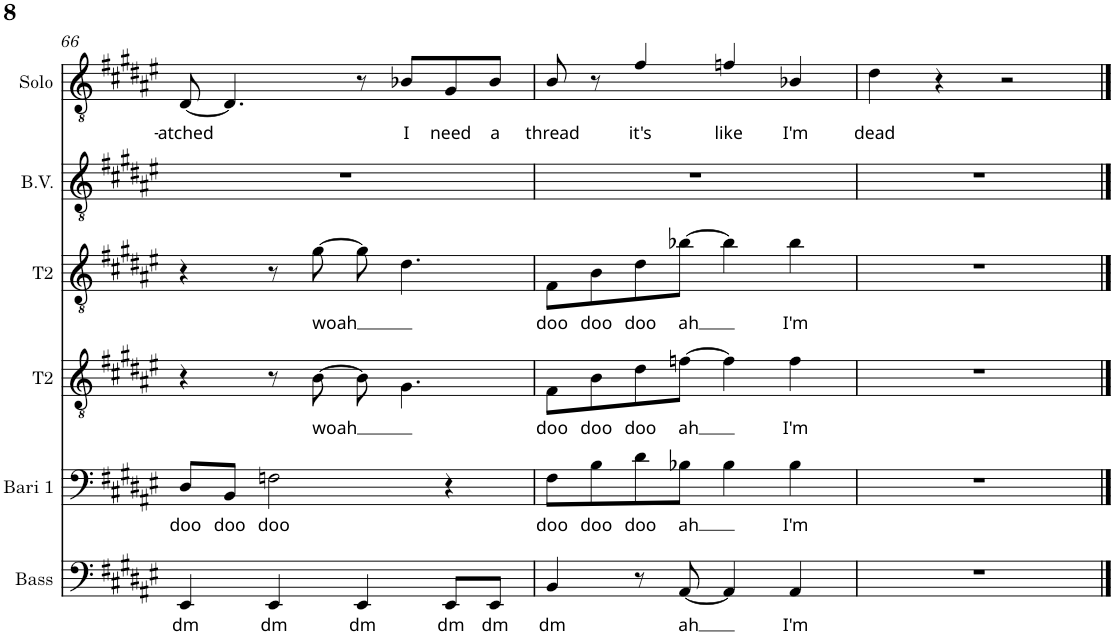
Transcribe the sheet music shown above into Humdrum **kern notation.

**kern	**text	**kern	**text	**kern	**text	**kern	**text	**kern	**kern	**text
*part6	*part6	*part5	*part5	*part4	*part4	*part3	*part3	*part2	*part1	*part1
*staff6	*staff6	*staff5	*staff5	*staff4	*staff4	*staff3	*staff3	*staff2	*staff1	*staff1
*I"Bass Guitar	*	*I"Baritone 1	*	*I"Tenor 2	*	*I"Tenor 1	*	*I"Backing Vocals	*I"Solo	*
*I'Bass	*	*I'Bari 1	*	*I'T2	*	*I'T2	*	*I'B.V.	*I'Solo	*
!!LO:PB:g=z
*clefF4	*	*clefF4	*	*clefGv2	*	*clefGv2	*	*clefGv2	*clefGv2	*
*Trd7c12	*	*	*	*	*	*	*	*	*	*
*k[f#c#g#d#a#e#]	*	*k[f#c#g#d#a#e#]	*	*k[f#c#g#d#a#e#]	*	*k[f#c#g#d#a#e#]	*	*k[f#c#g#d#a#e#]	*k[f#c#g#d#a#e#]	*
*M4/4	*	*M4/4	*	*M4/4	*	*M4/4	*	*M4/4	*M4/4	*
=66	=66	=66	=66	=66	=66	=66	=66	=66	=66	=66
!	!LO:LY:b	!	!LO:LY:b	!	!	!	!	!	!	!LO:LY:b
4EE#/	dm	8D#/L	doo	4r	.	4r	.	1r	[8D#/	-atched
!	!	!	!LO:LY:b	!	!	!	!	!	!	!
.	.	8BB/J	doo	.	.	.	.	.	4.D#/]	.
!	!LO:LY:b	!	!LO:LY:b	!	!	!	!	!	!	!
4EE#/	dm	2Fn\	doo	8r	.	8r	.	.	.	.
!	!	!	!	!	!LO:LY:b	!	!LO:LY:b	!	!	!
.	.	.	.	[8B\	woah	[8g#\	woah	.	.	.
!	!LO:LY:b	!	!	!	!	!	!	!	!	!
4EE#/	dm	.	.	8B\]	.	8g#\]	.	.	8r	.
!	!	!	!	!	!	!	!	!	!	!LO:LY:b
.	.	.	.	4.G#\	.	4.d#\	.	.	8B-X/L	I
!	!LO:LY:b	!	!	!	!	!	!	!	!	!LO:LY:b
8EE#/L	dm	4r	.	.	.	.	.	.	8G#/	need
!	!LO:LY:b	!	!	!	!	!	!	!	!	!LO:LY:b
8EE#/J	dm	.	.	.	.	.	.	.	8B-/J	a
=67	=67	=67	=67	=67	=67	=67	=67	=67	=67	=67
!	!LO:LY:b	!	!LO:LY:b	!	!LO:LY:b	!	!LO:LY:b	!	!	!LO:LY:b
4BB/	dm	8F#\L	doo	8F#\L	doo	8F#\L	doo	1r	8B/	thread
!	!	!	!LO:LY:b	!	!LO:LY:b	!	!LO:LY:b	!	!	!
.	.	8B\	doo	8B\	doo	8B\	doo	.	8r	.
!	!	!	!LO:LY:b	!	!LO:LY:b	!	!LO:LY:b	!	!	!LO:LY:b
8r	.	8d#\	doo	8d#\	doo	8d#\	doo	.	4f#/	it's
!	!LO:LY:b	!	!LO:LY:b	!	!LO:LY:b	!	!LO:LY:b	!	!	!
[8AA#/	ah	8B-X\J	ah	[8fn\J	ah	[8b-X\J	ah	.	.	.
!	!	!	!	!	!	!	!	!	!	!LO:LY:b
4AA#/]	.	4B-\	.	4f\]	.	4b-\]	.	.	4fn/	like
!	!LO:LY:b	!	!LO:LY:b	!	!LO:LY:b	!	!LO:LY:b	!	!	!LO:LY:b
4AA#/	I'm	4B-\	I'm	4f\	I'm	4b-\	I'm	.	4B-X/	I'm
=68	=68	=68	=68	=68	=68	=68	=68	=68	=68	=68
!	!	!	!	!	!	!	!	!	!	!LO:LY:b
1r	.	1r	.	1r	.	1r	.	1r	4d#\	dead
.	.	.	.	.	.	.	.	.	4r	.
.	.	.	.	.	.	.	.	.	2r	.
==	==	==	==	==	==	==	==	==	==	==
*-	*-	*-	*-	*-	*-	*-	*-	*-	*-	*-
